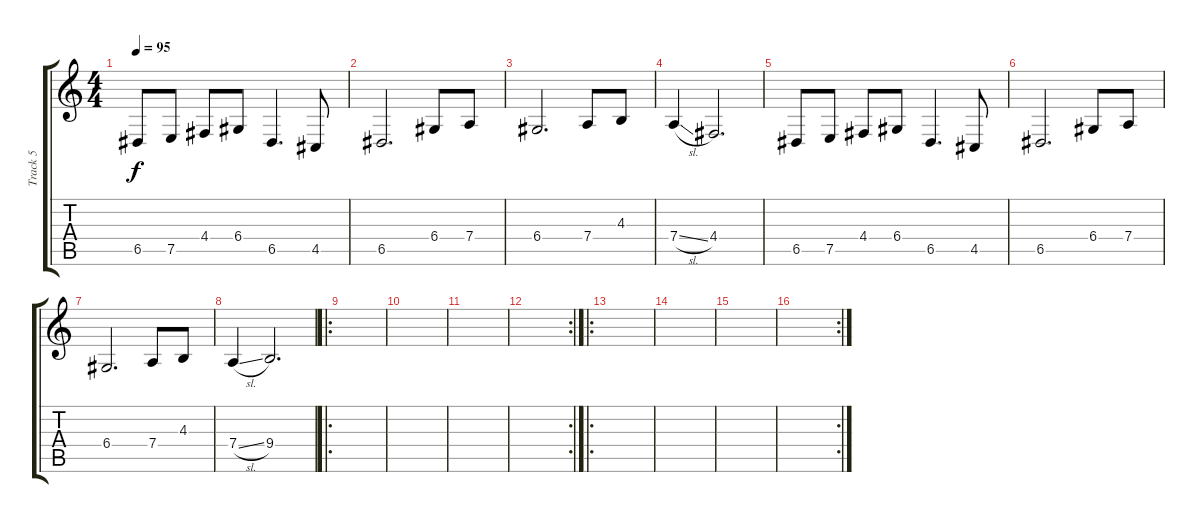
\track ("Track 5" "Track 5") {instrument fx4atmosphere}
\staff {score tabs}
\tuning (E4 B3 G3 D3 A2 E2) {hide}
\ts (4 4)
\tempo 95
\clef g2
\ks c
6.5.8{dy f} 7.5.8 4.4.8 6.4.8 6.5.4{d} 4.5.8 |
6.5.2{d} 6.4.8 7.4.8 |
6.4.2{d} 7.4.8 4.3.8 |
7.4{sl}.4 4.4.2{d} |
6.5.8 7.5.8 4.4.8 6.4.8 6.5.4{d} 4.5.8 |
6.5.2{d} 6.4.8 7.4.8 |
6.4.2{d} 7.4.8 4.3.8 |
7.4{sl}.4 9.4.2{d} |
\ro
|
|
|
\rc 2
|
\ro
|
|
|
\rc 2
